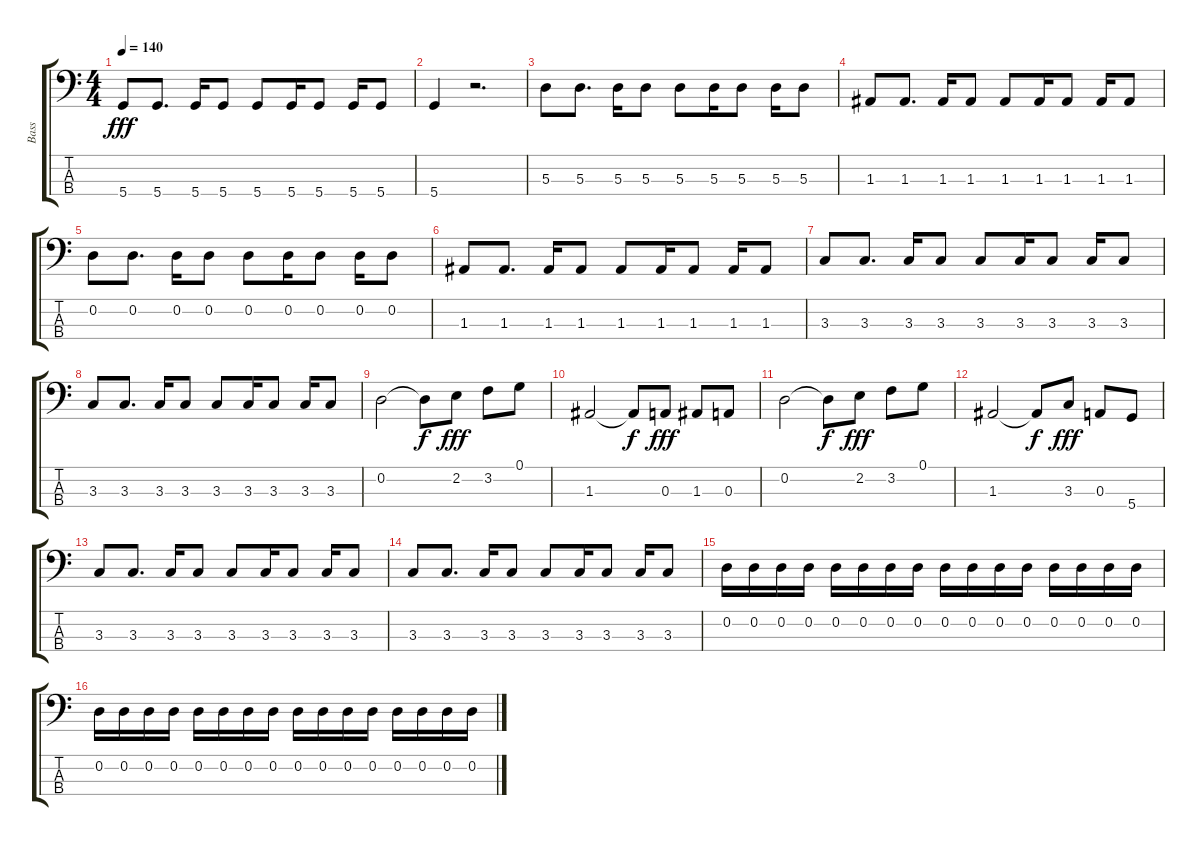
\track ("Bass" "Bass") {instrument electricbassfinger}
\staff {score tabs}
\tuning (G2 D2 A1 D1) {hide}
\ts (4 4)
\tempo 140
\clef f4
\ks c
5.4.8{dy fff} 5.4.8{d} 5.4.16 5.4.8 5.4.8 5.4.16 5.4.8 5.4.16 5.4.8 |
5.4.4 r.2{d} |
5.3.8 5.3.8{d} 5.3.16 5.3.8 5.3.8 5.3.16 5.3.8 5.3.16 5.3.8 |
1.3.8 1.3.8{d} 1.3.16 1.3.8 1.3.8 1.3.16 1.3.8 1.3.16 1.3.8 |
0.2.8 0.2.8{d} 0.2.16 0.2.8 0.2.8 0.2.16 0.2.8 0.2.16 0.2.8 |
1.3.8 1.3.8{d} 1.3.16 1.3.8 1.3.8 1.3.16 1.3.8 1.3.16 1.3.8 |
3.3.8 3.3.8{d} 3.3.16 3.3.8 3.3.8 3.3.16 3.3.8 3.3.16 3.3.8 |
3.3.8 3.3.8{d} 3.3.16 3.3.8 3.3.8 3.3.16 3.3.8 3.3.16 3.3.8 |
0.2.2 0.2{t}.8{dy f} 2.2.8{dy fff} 3.2.8 0.1.8 |
1.3.2 1.3{t}.8{dy f} 0.3.8{dy fff} 1.3.8 0.3.8 |
0.2.2 0.2{t}.8{dy f} 2.2.8{dy fff} 3.2.8 0.1.8 |
1.3.2 1.3{t}.8{dy f} 3.3.8{dy fff} 0.3.8 5.4.8 |
3.3.8 3.3.8{d} 3.3.16 3.3.8 3.3.8 3.3.16 3.3.8 3.3.16 3.3.8 |
3.3.8 3.3.8{d} 3.3.16 3.3.8 3.3.8 3.3.16 3.3.8 3.3.16 3.3.8 |
0.2.16 0.2.16 0.2.16 0.2.16 0.2.16 0.2.16 0.2.16 0.2.16 0.2.16 0.2.16 0.2.16 0.2.16 0.2.16 0.2.16 0.2.16 0.2.16 |
0.2.16 0.2.16 0.2.16 0.2.16 0.2.16 0.2.16 0.2.16 0.2.16 0.2.16 0.2.16 0.2.16 0.2.16 0.2.16 0.2.16 0.2.16 0.2.16
